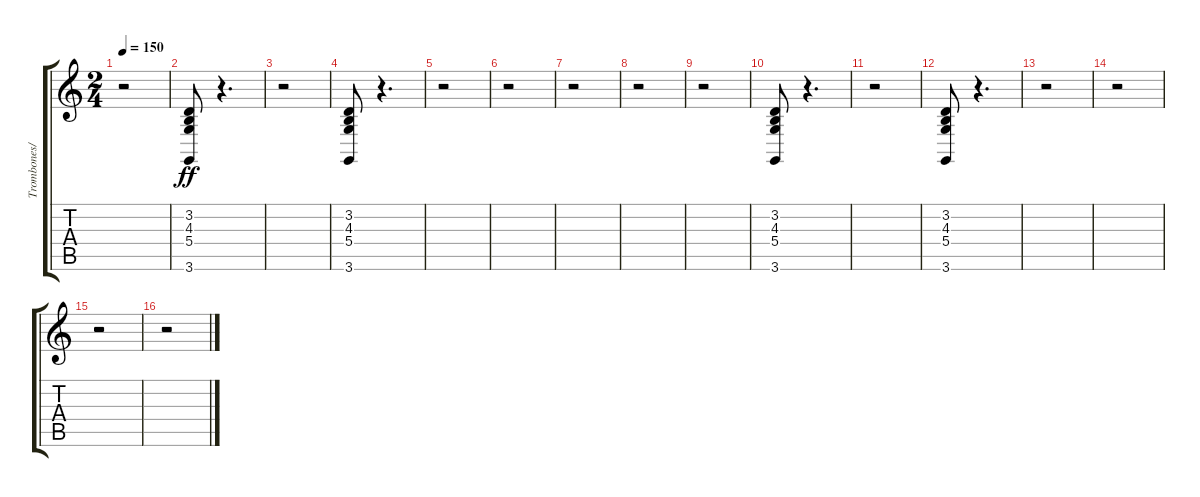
\track ("Trombones/Tuba" "Trombones/") {instrument brasssection}
\staff {score tabs}
\tuning (E4 B3 G3 D3 A2 E2) {hide}
\ts (2 4)
\tempo 150
\clef g2
\ks c
r.2{dy ff} |
(3.2 4.3 5.4 3.6).8 r.4{d} |
r.2 |
(3.2 4.3 5.4 3.6).8 r.4{d} |
r.2 |
r.2 |
r.2 |
r.2 |
r.2 |
(3.2 4.3 5.4 3.6).8 r.4{d} |
r.2 |
(3.2 4.3 5.4 3.6).8 r.4{d} |
r.2 |
r.2 |
r.2 |
r.2
